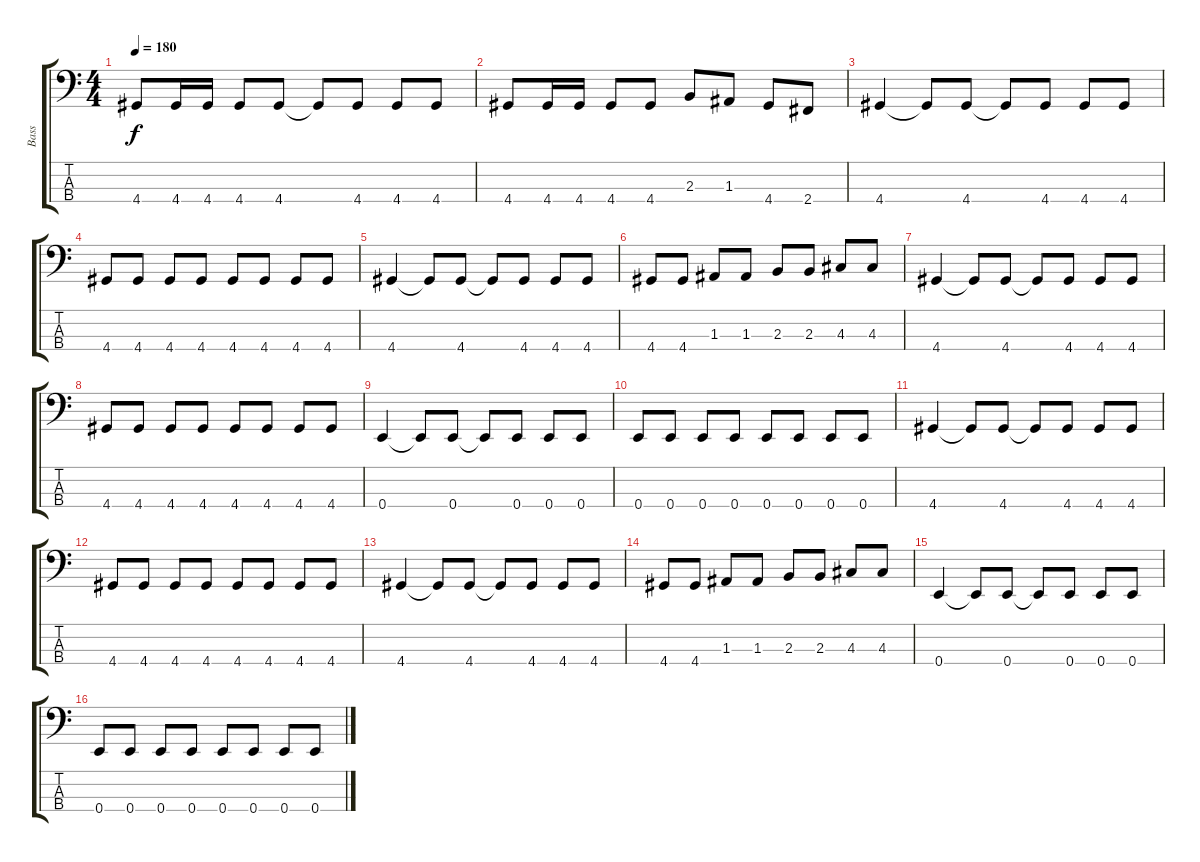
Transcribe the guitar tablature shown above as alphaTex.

\track ("Bass" "Bass") {instrument electricbassfinger}
\staff {score tabs}
\tuning (G2 D2 A1 E1) {hide}
\ts (4 4)
\tempo 180
\clef f4
\ks c
4.4.8{dy f} 4.4.16 4.4.16 4.4.8 4.4.8 4.4{t}.8 4.4.8 4.4.8 4.4.8 |
4.4.8 4.4.16 4.4.16 4.4.8 4.4.8 2.3.8 1.3.8 4.4.8 2.4.8 |
4.4.4 4.4{t}.8 4.4.8 4.4{t}.8 4.4.8 4.4.8 4.4.8 |
4.4.8 4.4.8 4.4.8 4.4.8 4.4.8 4.4.8 4.4.8 4.4.8 |
4.4.4 4.4{t}.8 4.4.8 4.4{t}.8 4.4.8 4.4.8 4.4.8 |
4.4.8 4.4.8 1.3.8 1.3.8 2.3.8 2.3.8 4.3.8 4.3.8 |
4.4.4 4.4{t}.8 4.4.8 4.4{t}.8 4.4.8 4.4.8 4.4.8 |
4.4.8 4.4.8 4.4.8 4.4.8 4.4.8 4.4.8 4.4.8 4.4.8 |
0.4.4 0.4{t}.8 0.4.8 0.4{t}.8 0.4.8 0.4.8 0.4.8 |
0.4.8 0.4.8 0.4.8 0.4.8 0.4.8 0.4.8 0.4.8 0.4.8 |
4.4.4 4.4{t}.8 4.4.8 4.4{t}.8 4.4.8 4.4.8 4.4.8 |
4.4.8 4.4.8 4.4.8 4.4.8 4.4.8 4.4.8 4.4.8 4.4.8 |
4.4.4 4.4{t}.8 4.4.8 4.4{t}.8 4.4.8 4.4.8 4.4.8 |
4.4.8 4.4.8 1.3.8 1.3.8 2.3.8 2.3.8 4.3.8 4.3.8 |
0.4.4 0.4{t}.8 0.4.8 0.4{t}.8 0.4.8 0.4.8 0.4.8 |
0.4.8 0.4.8 0.4.8 0.4.8 0.4.8 0.4.8 0.4.8 0.4.8
